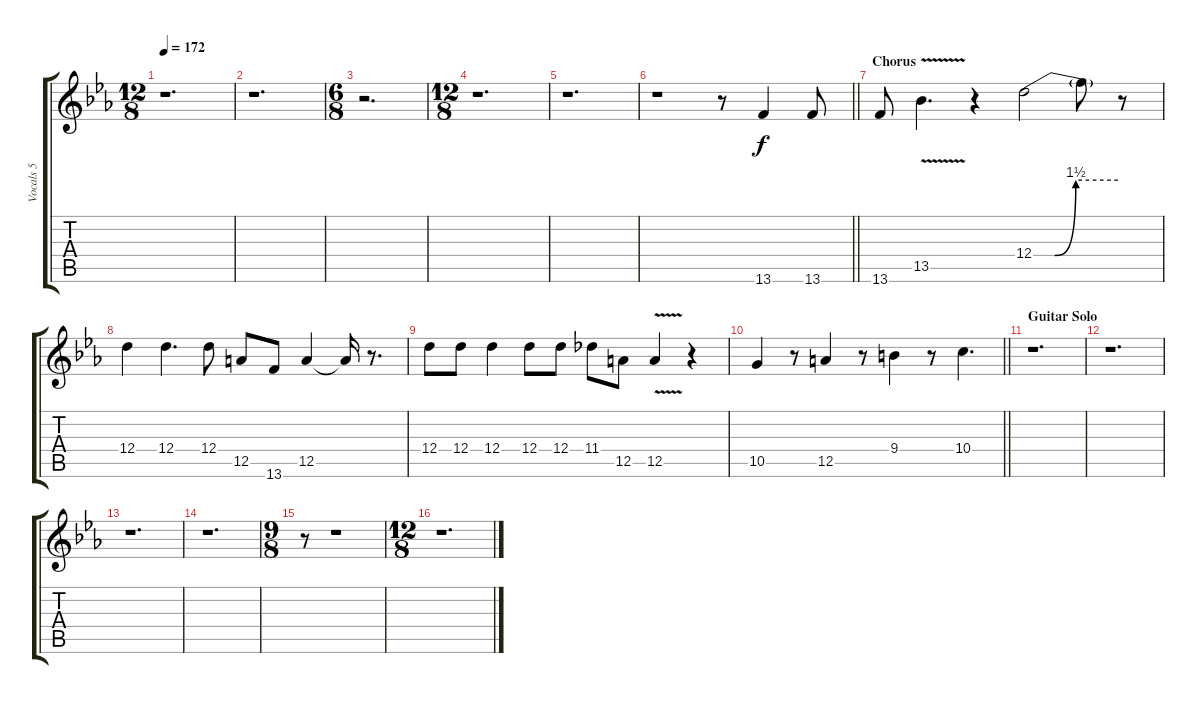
\track ("Vocals 5" "Vocals 5") {instrument electricguitarjazz}
\staff {score tabs}
\tuning (E4 B3 G3 D3 A2 E2) {hide}
\ts (12 8)
\tempo 172
\clef g2
\ks cminor
r.1{d dy f} |
r.1{d} |
\ts (6 8)
r.2{d} |
\ts (12 8)
r.1{d} |
r.1{d} |
\barLineRight lightlight
r.1 r.8 13.6.4 13.6.8 |
\section ("" "Chorus")
13.6.8 13.5{v}.4{d} r.4 12.4{be (custom 0 0 15 0 30 6 60 6)}.2 12.4{t}.8 r.8 |
12.4.4 12.4.4{d} 12.4.8 12.5.8 13.6.8 12.5.4 12.5{t}.16 r.8{d} |
12.4.8 12.4.8 12.4.4 12.4.8 12.4.8 11.4.8 12.5.8 12.5{v}.4 r.4 |
\barLineRight lightlight
10.5.4 r.8 12.5.4 r.8 9.4.4 r.8 10.4.4{d} |
\section ("" "Guitar Solo")
r.1{d} |
r.1{d} |
r.1{d} |
r.1{d} |
\ts (9 8)
r.8 r.1 |
\ts (12 8)
r.1{d}
